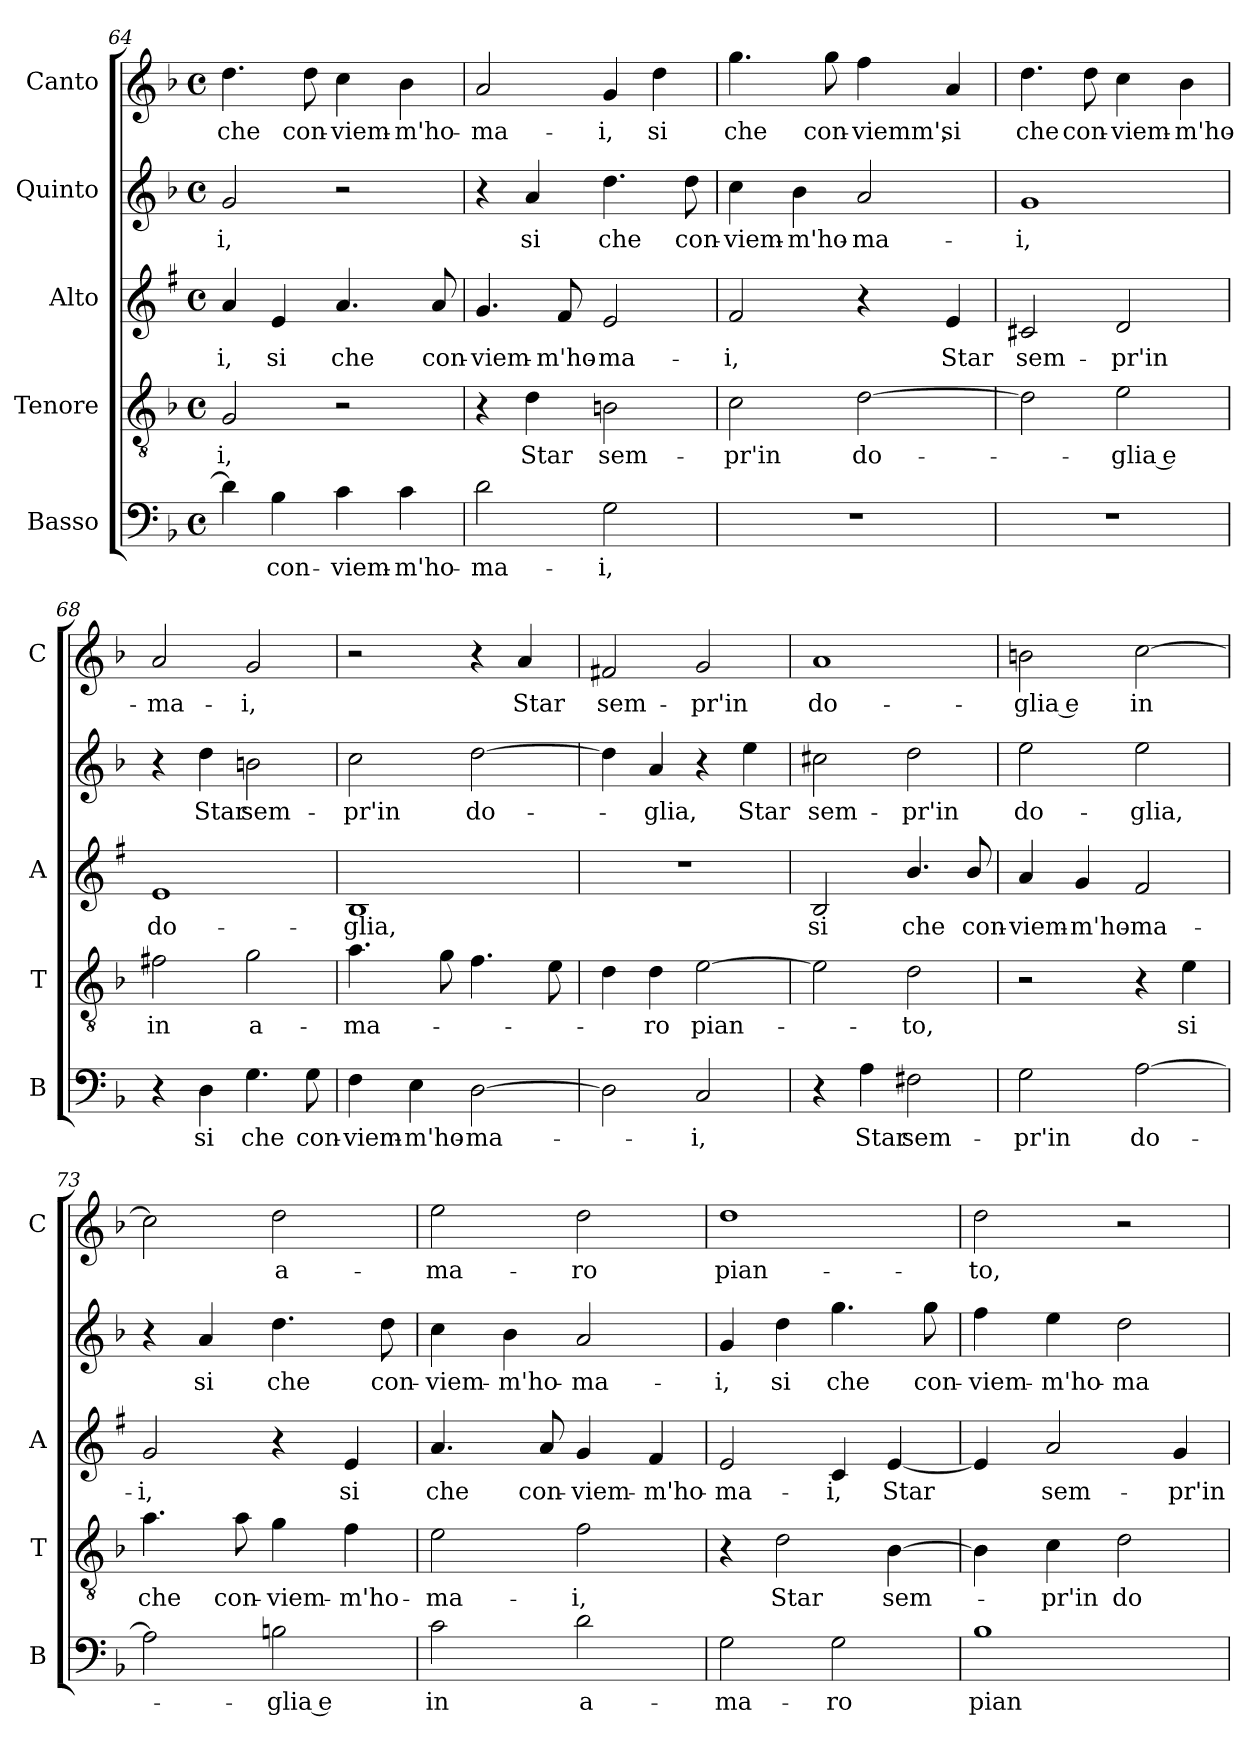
**kern	**text	**kern	**text	**kern	**text	**kern	**text	**kern	**text
*part5	*part5	*part4	*part4	*part3	*part3	*part2	*part2	*part1	*part1
*staff5	*staff5	*staff4	*staff4	*staff3	*staff3	*staff2	*staff2	*staff1	*staff1
*I"Basso	*	*I"Tenore	*	*I"Alto	*	*I"Quinto	*	*I"Canto	*
*I'B	*	*I'T	*	*I'A	*	*	*	*I'C	*
*clefF4	*	*clefGv2	*	*clefG2	*	*clefG2	*	*clefG2	*
*	*	*	*	*ITrd1c2	*	*	*	*	*
*k[b-]	*	*k[b-]	*	*k[b-]	*	*k[b-]	*	*k[b-]	*
*F:	*	*F:	*	*F:	*	*F:	*	*F:	*
*M4/4	*	*M4/4	*	*M4/4	*	*M4/4	*	*M4/4	*
*met(c)	*	*met(c)	*	*met(c)	*	*met(c)	*	*met(c)	*
=64	=64	=64	=64	=64	=64	=64	=64	=64	=64
!	!	!	!LO:LY:b	!	!LO:LY:b	!	!LO:LY:b	!	!LO:LY:b
4d\]	.	2G/	-i,	4g/	-i,	2g/	-i,	4.dd\	che
!	!LO:LY:b	!	!	!	!LO:LY:b	!	!	!	!
4B-\	con-	.	.	4d/	si	.	.	.	.
!	!	!	!	!	!	!	!	!	!LO:LY:b
.	.	.	.	.	.	.	.	8dd\	con-
!	!LO:LY:b	!	!	!	!LO:LY:b	!	!	!	!LO:LY:b
4c\	-viem-	2r	.	4.g/	che	2r	.	4cc\	-viem-
!	!LO:LY:b	!	!	!	!	!	!	!	!LO:LY:b
4c\	-m'ho-	.	.	.	.	.	.	4b-\	-m'ho-
!	!	!	!	!	!LO:LY:b	!	!	!	!
.	.	.	.	8g/	con-	.	.	.	.
=65	=65	=65	=65	=65	=65	=65	=65	=65	=65
!	!LO:LY:b	!	!	!	!LO:LY:b	!	!	!	!LO:LY:b
2d\	-ma-	4r	.	4.f/	-viem-	4r	.	2a/	-ma-
!	!	!	!LO:LY:b	!	!	!	!LO:LY:b	!	!
.	.	4d\	Star	.	.	4a/	si	.	.
!	!	!	!	!	!LO:LY:b	!	!	!	!
.	.	.	.	8e/	-m'ho-	.	.	.	.
!	!LO:LY:b	!	!LO:LY:b	!	!LO:LY:b	!	!LO:LY:b	!	!LO:LY:b
2G\	-i,	2Bn\	sem-	2d/	-ma-	4.dd\	che	4g/	-i,
!	!	!	!	!	!	!	!	!	!LO:LY:b
.	.	.	.	.	.	.	.	4dd\	si
!	!	!	!	!	!	!	!LO:LY:b	!	!
.	.	.	.	.	.	8dd\	con-	.	.
=66	=66	=66	=66	=66	=66	=66	=66	=66	=66
!	!	!	!LO:LY:b	!	!LO:LY:b	!	!LO:LY:b	!	!LO:LY:b
1r	.	2c\	-pr'in	2e/	-i,	4cc\	-viem-	4.gg\	che
!	!	!	!	!	!	!	!LO:LY:b	!	!
.	.	.	.	.	.	4b-\	-m'ho-	.	.
!	!	!	!	!	!	!	!	!	!LO:LY:b
.	.	.	.	.	.	.	.	8gg\	con-
!	!	!	!LO:LY:b	!	!	!	!LO:LY:b	!	!LO:LY:b
.	.	[2d\	do-	4r	.	2a/	-ma-	4ff\	-viemm',
!	!	!	!	!	!LO:LY:b	!	!	!	!LO:LY:b
.	.	.	.	4d/	Star	.	.	4a/	si
!!LO:LB:g=z
=67	=67	=67	=67	=67	=67	=67	=67	=67	=67
!	!	!	!	!	!LO:LY:b	!	!LO:LY:b	!	!LO:LY:b
1r	.	2d\]	.	2Bn/	sem-	1g	-i,	4.dd\	che
!	!	!	!	!	!	!	!	!	!LO:LY:b
.	.	.	.	.	.	.	.	8dd\	con-
!	!	!	!LO:LY:b	!	!LO:LY:b	!	!	!	!LO:LY:b
.	.	2e\	-glia e	2c/	-pr'in	.	.	4cc\	-viem-
!	!	!	!	!	!	!	!	!	!LO:LY:b
.	.	.	.	.	.	.	.	4b-\	-m'ho-
=68	=68	=68	=68	=68	=68	=68	=68	=68	=68
!	!	!	!LO:LY:b	!	!LO:LY:b	!	!	!	!LO:LY:b
4r	.	2f#X\	in	1d	do-	4r	.	2a/	-ma-
!	!LO:LY:b	!	!	!	!	!	!LO:LY:b	!	!
4D\	si	.	.	.	.	4dd\	Star	.	.
!	!LO:LY:b	!	!LO:LY:b	!	!	!	!LO:LY:b	!	!LO:LY:b
4.G\	che	2g\	a-	.	.	2bn\	sem-	2g/	-i,
!	!LO:LY:b	!	!	!	!	!	!	!	!
8G\	con-	.	.	.	.	.	.	.	.
=69	=69	=69	=69	=69	=69	=69	=69	=69	=69
!	!LO:LY:b	!	!LO:LY:b	!	!LO:LY:b	!	!LO:LY:b	!	!
4F\	-viem-	4.a\	-ma-	1A	-glia,	2cc\	-pr'in	2r	.
!	!LO:LY:b	!	!	!	!	!	!	!	!
4E\	-m'ho-	.	.	.	.	.	.	.	.
.	.	8g\	.	.	.	.	.	.	.
!	!LO:LY:b	!	!	!	!	!	!LO:LY:b	!	!
[2D\	-ma-	4.f\	.	.	.	[2dd\	do-	4r	.
!	!	!	!	!	!	!	!	!	!LO:LY:b
.	.	.	.	.	.	.	.	4a/	Star
.	.	8e\	.	.	.	.	.	.	.
=70	=70	=70	=70	=70	=70	=70	=70	=70	=70
!	!	!	!	!	!	!	!	!	!LO:LY:b
2D\]	.	4d\	.	1r	.	4dd\]	.	2f#X/	sem-
!	!	!	!LO:LY:b	!	!	!	!LO:LY:b	!	!
.	.	4d\	-ro	.	.	4a/	-glia,	.	.
!	!LO:LY:b	!	!LO:LY:b	!	!	!	!	!	!LO:LY:b
2C/	-i,	[2e\	pian-	.	.	4r	.	2g/	-pr'in
!	!	!	!	!	!	!	!LO:LY:b	!	!
.	.	.	.	.	.	4ee\	Star	.	.
=71	=71	=71	=71	=71	=71	=71	=71	=71	=71
!	!	!	!	!	!LO:LY:b	!	!LO:LY:b	!	!LO:LY:b
4r	.	2e\]	.	2A/	si	2cc#X\	sem-	1a	do-
!	!LO:LY:b	!	!	!	!	!	!	!	!
4A\	Star	.	.	.	.	.	.	.	.
!	!LO:LY:b	!	!LO:LY:b	!	!LO:LY:b	!	!LO:LY:b	!	!
2F#X\	sem-	2d\	-to,	4.a/	che	2dd\	-pr'in	.	.
!	!	!	!	!	!LO:LY:b	!	!	!	!
.	.	.	.	8a/	con-	.	.	.	.
=72	=72	=72	=72	=72	=72	=72	=72	=72	=72
!	!LO:LY:b	!	!	!	!LO:LY:b	!	!LO:LY:b	!	!LO:LY:b
2G\	-pr'in	2r	.	4g/	-viem-	2ee\	do-	2bn\	-glia e
!	!	!	!	!	!LO:LY:b	!	!	!	!
.	.	.	.	4f/	-m'ho-	.	.	.	.
!	!LO:LY:b	!	!	!	!LO:LY:b	!	!LO:LY:b	!	!LO:LY:b
[2A\	do-	4r	.	2e/	-ma-	2ee\	-glia,	[2cc\	in
!	!	!	!LO:LY:b	!	!	!	!	!	!
.	.	4e\	si	.	.	.	.	.	.
!!LO:LB:g=z
=73	=73	=73	=73	=73	=73	=73	=73	=73	=73
!	!	!	!LO:LY:b	!	!LO:LY:b	!	!	!	!
2A\]	.	4.a\	che	2f/	-i,	4r	.	2cc\]	.
!	!	!	!	!	!	!	!LO:LY:b	!	!
.	.	.	.	.	.	4a/	si	.	.
!	!	!	!LO:LY:b	!	!	!	!	!	!
.	.	8a\	con-	.	.	.	.	.	.
!	!LO:LY:b	!	!LO:LY:b	!	!	!	!LO:LY:b	!	!LO:LY:b
2Bn\	-glia e	4g\	-viem-	4r	.	4.dd\	che	2dd\	a-
!	!	!	!LO:LY:b	!	!LO:LY:b	!	!	!	!
.	.	4f\	-m'ho-	4d/	si	.	.	.	.
!	!	!	!	!	!	!	!LO:LY:b	!	!
.	.	.	.	.	.	8dd\	con-	.	.
=74	=74	=74	=74	=74	=74	=74	=74	=74	=74
!	!LO:LY:b	!	!LO:LY:b	!	!LO:LY:b	!	!LO:LY:b	!	!LO:LY:b
2c\	in	2e\	-ma-	4.g/	che	4cc\	-viem-	2ee\	-ma-
!	!	!	!	!	!	!	!LO:LY:b	!	!
.	.	.	.	.	.	4b-\	-m'ho-	.	.
!	!	!	!	!	!LO:LY:b	!	!	!	!
.	.	.	.	8g/	con-	.	.	.	.
!	!LO:LY:b	!	!LO:LY:b	!	!LO:LY:b	!	!LO:LY:b	!	!LO:LY:b
2d\	a-	2f\	-i,	4f/	-viem-	2a/	-ma-	2dd\	-ro
!	!	!	!	!	!LO:LY:b	!	!	!	!
.	.	.	.	4e/	-m'ho-	.	.	.	.
=75	=75	=75	=75	=75	=75	=75	=75	=75	=75
!	!LO:LY:b	!	!	!	!LO:LY:b	!	!LO:LY:b	!	!LO:LY:b
2G\	-ma-	4r	.	2d/	-ma-	4g/	-i,	1dd	pian-
!	!	!	!LO:LY:b	!	!	!	!LO:LY:b	!	!
.	.	2d\	Star	.	.	4dd\	si	.	.
!	!LO:LY:b	!	!	!	!LO:LY:b	!	!LO:LY:b	!	!
2G\	-ro	.	.	4B-/	-i,	4.gg\	che	.	.
!	!	!	!LO:LY:b	!	!LO:LY:b	!	!	!	!
.	.	[4B-\	sem-	[4d/	Star	.	.	.	.
!	!	!	!	!	!	!	!LO:LY:b	!	!
.	.	.	.	.	.	8gg\	con-	.	.
=76	=76	=76	=76	=76	=76	=76	=76	=76	=76
!	!LO:LY:b	!	!	!	!	!	!LO:LY:b	!	!LO:LY:b
1B-	pian-	4B-\]	.	4d/]	.	4ff\	-viem-	2dd\	-to,
!	!	!	!LO:LY:b	!	!LO:LY:b	!	!LO:LY:b	!	!
.	.	4c\	-pr'in	2g/	sem-	4ee\	-m'ho-	.	.
!	!	!	!LO:LY:b	!	!	!	!LO:LY:b	!	!
.	.	2d\	do-	.	.	2dd\	-ma-	2r	.
!	!	!	!	!	!LO:LY:b	!	!	!	!
.	.	.	.	4f/	-pr'in	.	.	.	.
=	=	=	=	=	=	=	=	=	=
*-	*-	*-	*-	*-	*-	*-	*-	*-	*-
